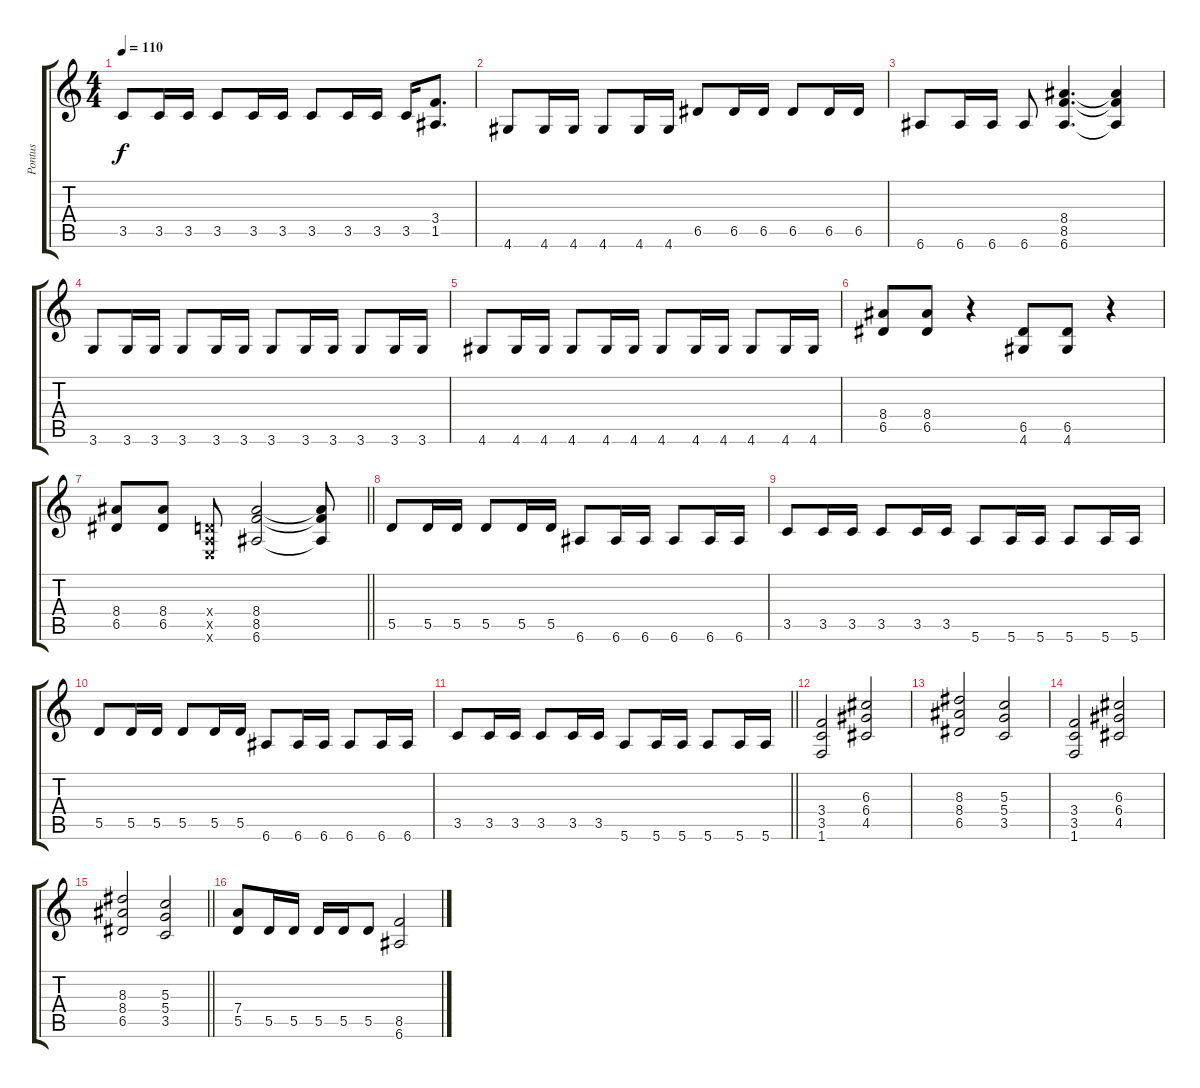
\track ("Pontus" "Pontus") {instrument distortionguitar}
\staff {score tabs}
\tuning (E4 B3 G3 D3 A2 E2) {hide}
\ts (4 4)
\tempo 110
\clef g2
\ks c
3.5.8{dy f} 3.5.16 3.5.16 3.5.8 3.5.16 3.5.16 3.5.8 3.5.16 3.5.16 3.5.16 (3.4 1.5).8{d} |
4.6.8 4.6.16 4.6.16 4.6.8 4.6.16 4.6.16 6.5.8 6.5.16 6.5.16 6.5.8 6.5.16 6.5.16 |
6.6.8 6.6.16 6.6.16 6.6.8 (8.4 8.5 6.6).4{d} (8.4{t} 8.5{t} 6.6{t}).4 |
3.6.8 3.6.16 3.6.16 3.6.8 3.6.16 3.6.16 3.6.8 3.6.16 3.6.16 3.6.8 3.6.16 3.6.16 |
4.6.8 4.6.16 4.6.16 4.6.8 4.6.16 4.6.16 4.6.8 4.6.16 4.6.16 4.6.8 4.6.16 4.6.16 |
(8.4 6.5).8 (8.4 6.5).8 r.4 (6.5 4.6).8 (6.5 4.6).8 r.4 |
\barLineRight lightlight
(8.4 6.5).8 (8.4 6.5).8 (0.4{x} 0.5{x} 0.6{x}).8 (8.4 8.5 6.6).2 (8.4{t} 8.5{t} 6.6{t}).8 |
5.5.8 5.5.16 5.5.16 5.5.8 5.5.16 5.5.16 6.6.8 6.6.16 6.6.16 6.6.8 6.6.16 6.6.16 |
3.5.8 3.5.16 3.5.16 3.5.8 3.5.16 3.5.16 5.6.8 5.6.16 5.6.16 5.6.8 5.6.16 5.6.16 |
5.5.8 5.5.16 5.5.16 5.5.8 5.5.16 5.5.16 6.6.8 6.6.16 6.6.16 6.6.8 6.6.16 6.6.16 |
\barLineRight lightlight
3.5.8 3.5.16 3.5.16 3.5.8 3.5.16 3.5.16 5.6.8 5.6.16 5.6.16 5.6.8 5.6.16 5.6.16 |
(3.4 3.5 1.6).2 (6.3 6.4 4.5).2 |
(8.3 8.4 6.5).2 (5.3 5.4 3.5).2 |
(3.4 3.5 1.6).2 (6.3 6.4 4.5).2 |
\barLineRight lightlight
(8.3 8.4 6.5).2 (5.3 5.4 3.5).2 |
(7.4 5.5).8 5.5.16 5.5.16 5.5.16 5.5.16 5.5.8 (8.5 6.6).2
